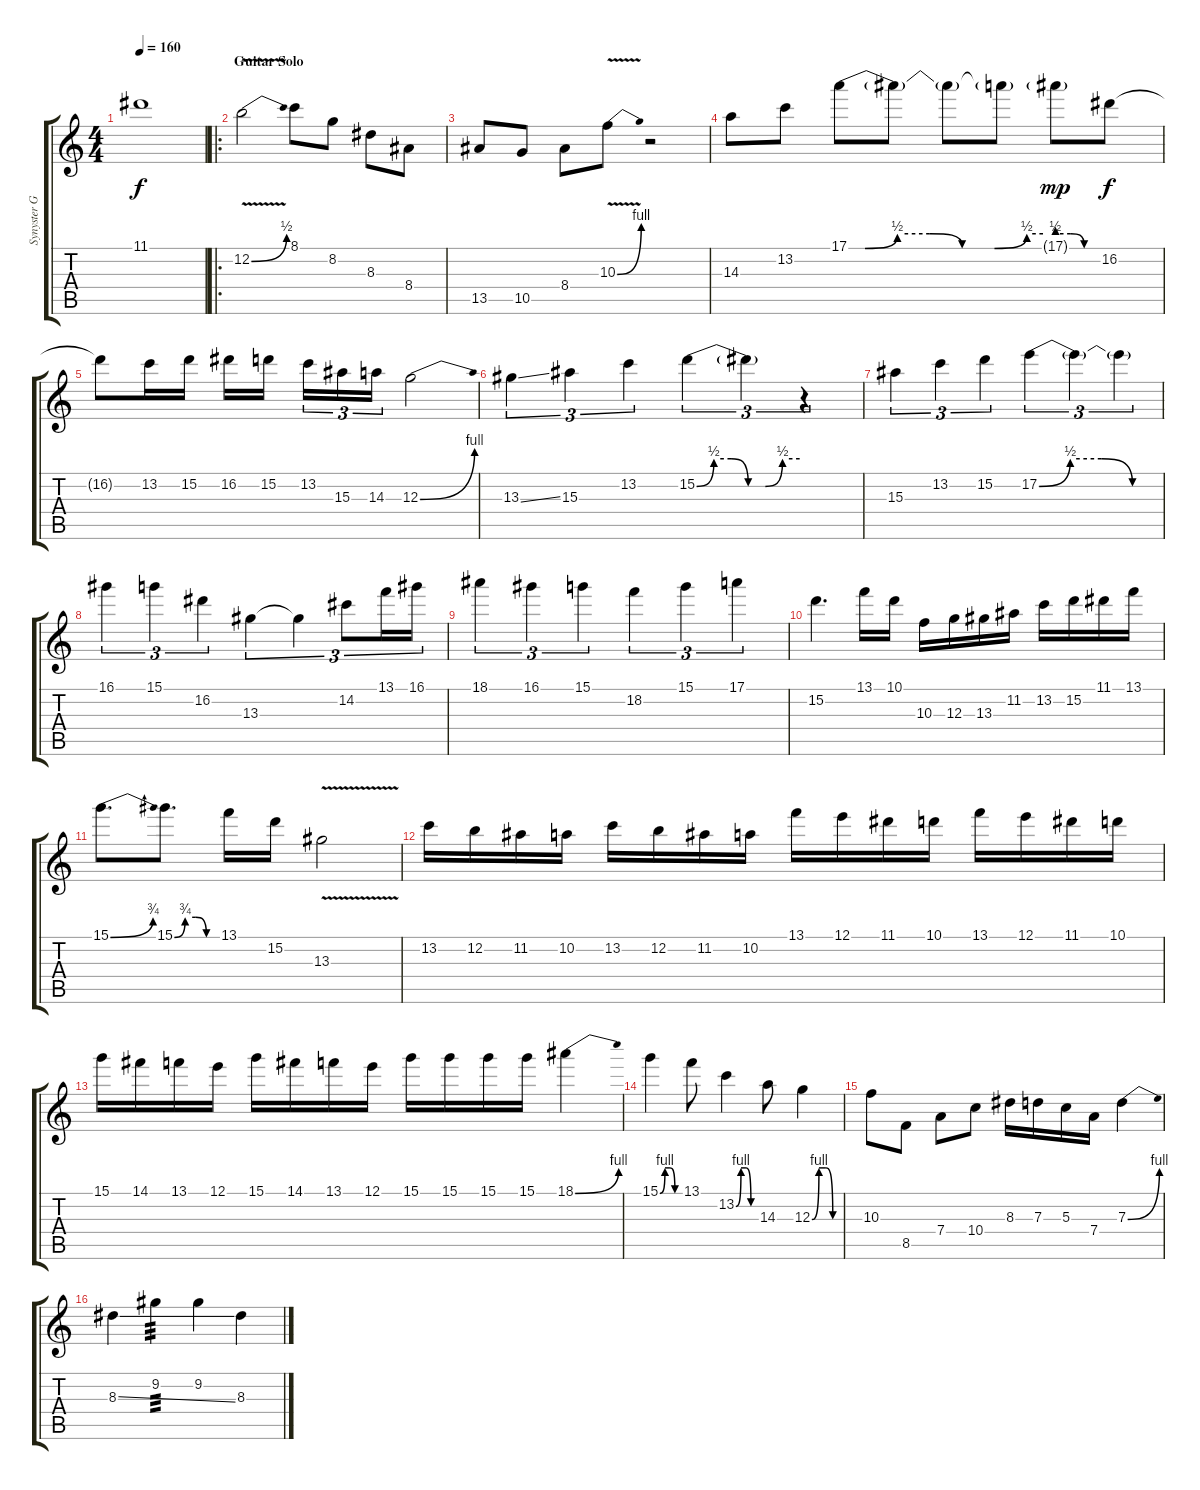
\track ("Synyster Gates" "Synyster G") {instrument distortionguitar}
\staff {score tabs}
\tuning (E4 B3 G3 D3 A2 D2) {hide}
\ts (4 4)
\tempo 160
\clef g2
\ks c
11.1{t}.1{dy f} |
\ro
\section ("" "Guitar Solo")
12.2{be (bend 0 0 60 2) v}.2 8.1.8 8.2.8 8.3.8 8.4.8 |
13.5.8 10.5.8 8.4.8 10.3{be (bend 0 0 60 4) v}.8 r.2 |
14.3.8 13.2.8 17.1{be (custom 0 0 5 0 15 2 25 2 35 0 45 0 55 2 60 2)}.8 17.1{t}.8 17.1{t}.8 17.1{t}.8 17.1{be (custom 0 2 20 2 40 0 60 0) g}.8{dy mp} 16.2.8{dy f} |
16.2{t}.8 13.2.16 15.2.16 16.2.16 15.2.16 13.2.16{tu (3 2)} 15.3.16{tu (3 2)} 14.3.16{tu (3 2)} 12.3{be (bend 0 0 60 4)}.2 |
13.3{ss}.4{tu (3 2)} 15.3.4{tu (3 2)} 13.2.4{tu (3 2)} 15.2{be (custom 0 0 10 2 20 2 30 0 40 0 50 2 60 2)}.4{tu (3 2)} 15.2{t}.4{tu (3 2)} r.4{tu (3 2)} |
15.3.4{tu (3 2)} 13.2.4{tu (3 2)} 15.2.4{tu (3 2)} 17.2{be (custom 0 0 15 2 30 2 45 0 60 0)}.4{tu (3 2)} 17.2{t}.4{tu (3 2)} 17.2{t}.4{tu (3 2)} |
16.1.4{tu (3 2)} 15.1.4{tu (3 2)} 16.2.4{tu (3 2)} 13.3.4{tu (3 2)} 13.3{t}.4{tu (3 2)} 14.2.8{tu (3 2)} 13.1.16{tu (3 2)} 16.1.16{tu (3 2)} |
18.1.4{tu (3 2)} 16.1.4{tu (3 2)} 15.1.4{tu (3 2)} 18.2.4{tu (3 2)} 15.1.4{tu (3 2)} 17.1.4{tu (3 2)} |
15.2.4{d} 13.1.16 10.1.16 10.3.16 12.3.16 13.3.16 11.2.16 13.2.16 15.2.16 11.1.16 13.1.16 |
15.1{be (bend 0 0 60 3)}.8{d} 15.1{be (custom 0 0 15 3 30 3 45 0 60 0)}.8{d} 13.1.16 15.2.16 13.3{v}.2 |
13.2.16 12.2.16 11.2.16 10.2.16 13.2.16 12.2.16 11.2.16 10.2.16 13.1.16 12.1.16 11.1.16 10.1.16 13.1.16 12.1.16 11.1.16 10.1.16 |
15.1.16 14.1.16 13.1.16 12.1.16 15.1.16 14.1.16 13.1.16 12.1.16 15.1.16 15.1.16 15.1.16 15.1.16 18.1{be (bend 0 0 60 4)}.4 |
15.1{be (custom 0 0 15 4 30 4 45 0 60 0)}.4 13.1.8 13.2{be (custom 0 0 15 4 30 4 45 0 60 0)}.4 14.3.8 12.3{be (custom 0 0 15 4 30 4 45 0 60 0)}.4 |
10.3.8 8.5.8 7.4.8 10.4.8 8.3.16 7.3.16 5.3.16 7.4.16 7.3{be (bend 0 0 60 4)}.4 |
8.3{ss}.4 9.2.4{tp 3} 9.2.4 8.3{ss}.4
